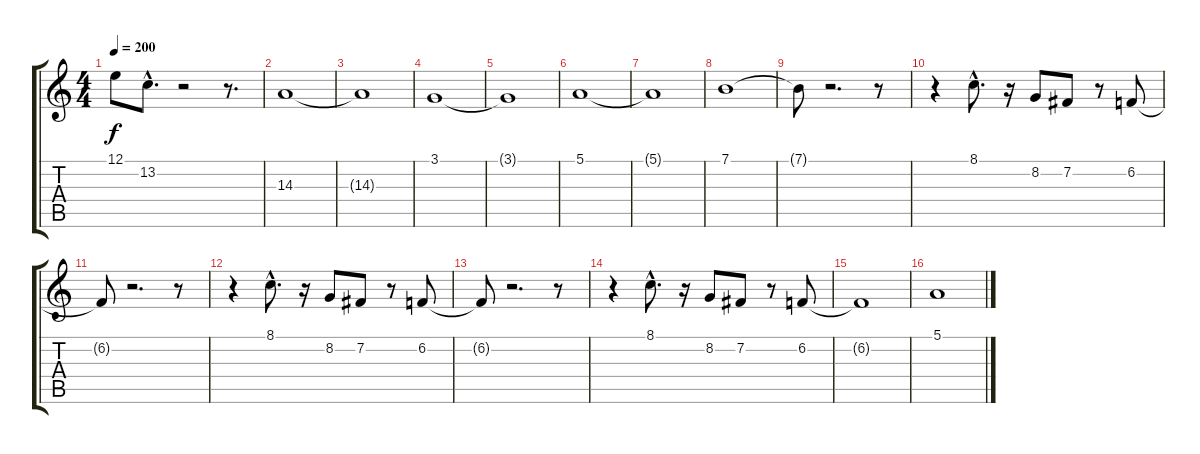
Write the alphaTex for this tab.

\track "" {instrument trumpet}
\staff {score tabs}
\tuning (E4 B3 G3 D3 A2 E2) {hide}
\ts (4 4)
\tempo 200
\clef g2
\ks c
12.1{t}.8{dy f} 13.2{hac}.8{d} r.2 r.8{d} |
14.3.1 |
14.3{t}.1 |
3.1.1{volume 10} |
3.1{t}.1 |
5.1.1{volume 11} |
5.1{t}.1 |
7.1.1{volume 11} |
7.1{t}.8 r.2{d} r.8 |
r.4 8.1{hac}.8{d volume 14} r.16 8.2.8 7.2.8 r.8 6.2.8 |
6.2{t}.8 r.2{d} r.8 |
r.4 8.1{hac}.8{d volume 14} r.16 8.2.8 7.2.8 r.8 6.2.8 |
6.2{t}.8 r.2{d} r.8 |
r.4 8.1{hac}.8{d volume 14} r.16 8.2.8 7.2.8 r.8 6.2.8 |
6.2{t}.1 |
5.1.1
